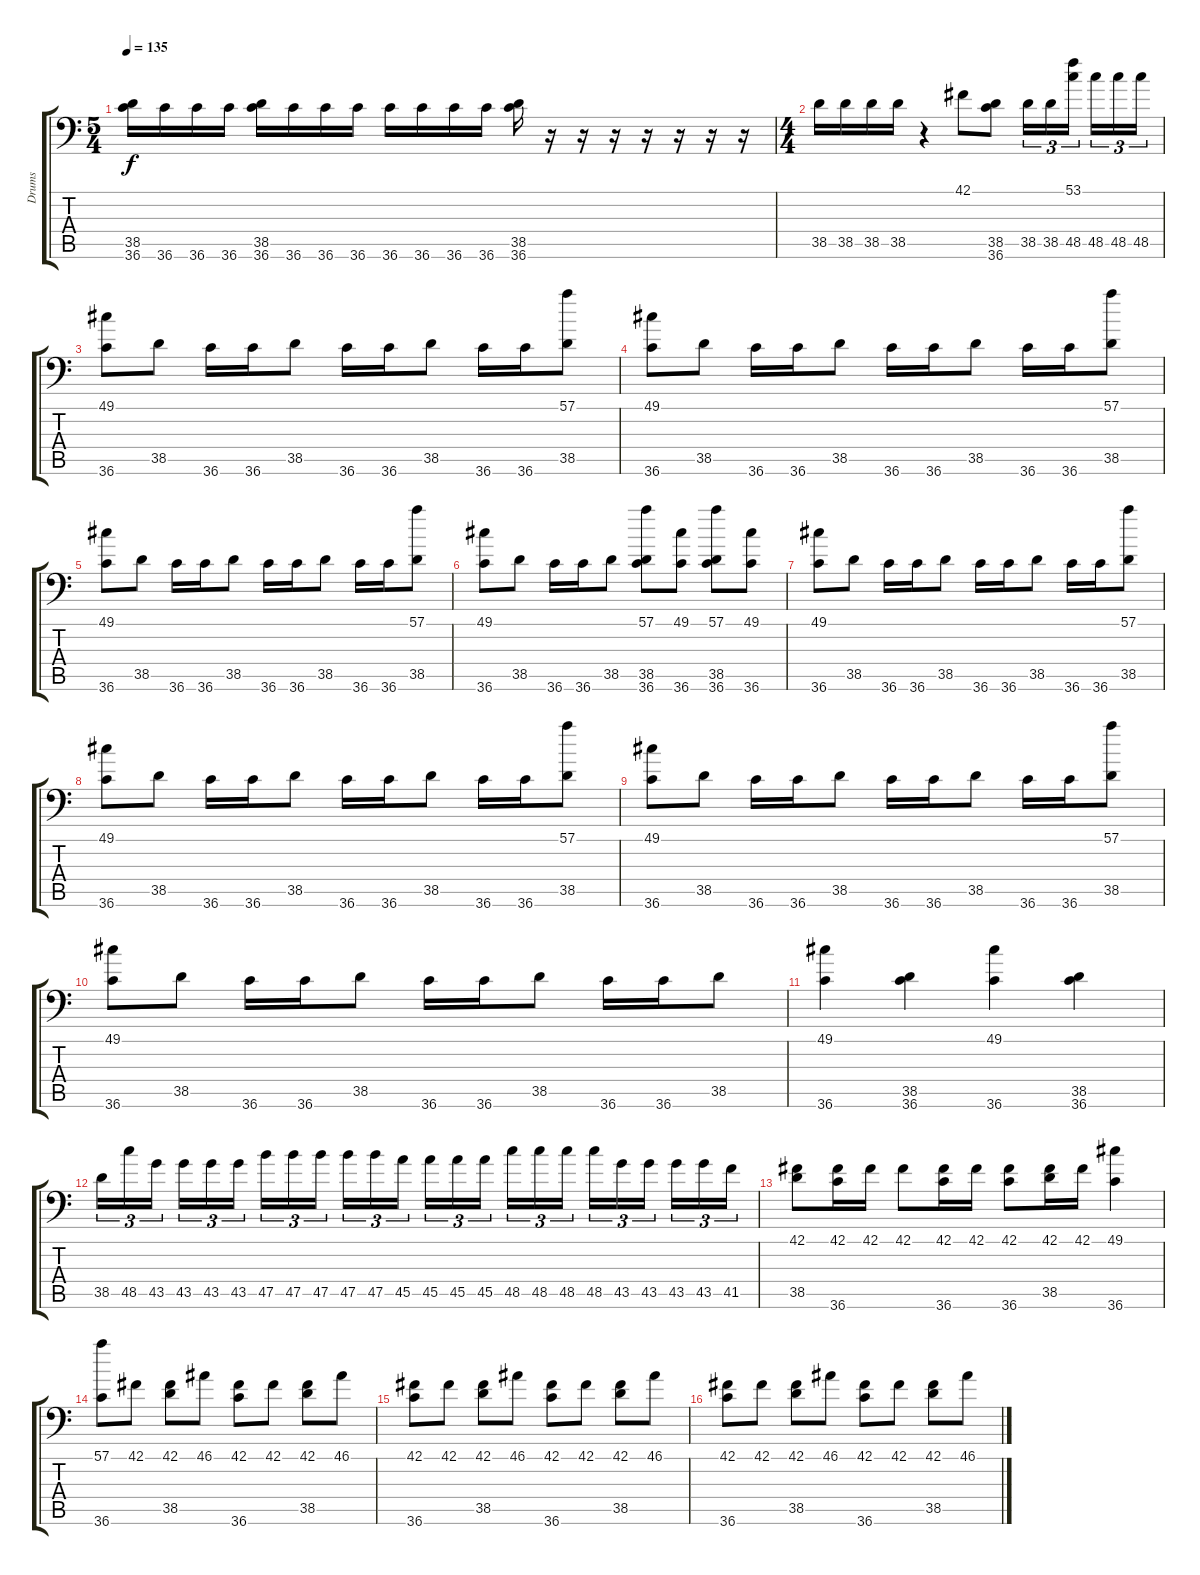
\track ("Drums" "Drums") {instrument acousticgrandpiano}
\staff {score tabs}
\tuning (C-1 C-1 C-1 C-1 C-1 C-1) {hide}
\ts (5 4)
\tempo 135
\clef f4
\ks c
(38.5 36.6).16{dy f} 36.6.16 36.6.16 36.6.16 (38.5 36.6).16 36.6.16 36.6.16 36.6.16 36.6.16 36.6.16 36.6.16 36.6.16 (38.5 36.6).16 r.16 r.16 r.16 r.16 r.16 r.16 r.16 |
\ts (4 4)
38.5.16 38.5.16 38.5.16 38.5.16 r.4 42.1.8 (38.5 36.6).8 38.5.16{tu (3 2)} 38.5.16{tu (3 2)} (53.1 48.5).16{tu (3 2)} 48.5.16{tu (3 2)} 48.5.16{tu (3 2)} 48.5.16{tu (3 2)} |
(49.1 36.6).8 38.5.8 36.6.16 36.6.16 38.5.8 36.6.16 36.6.16 38.5.8 36.6.16 36.6.16 (57.1 38.5).8 |
(49.1 36.6).8 38.5.8 36.6.16 36.6.16 38.5.8 36.6.16 36.6.16 38.5.8 36.6.16 36.6.16 (57.1 38.5).8 |
(49.1 36.6).8 38.5.8 36.6.16 36.6.16 38.5.8 36.6.16 36.6.16 38.5.8 36.6.16 36.6.16 (57.1 38.5).8 |
(49.1 36.6).8 38.5.8 36.6.16 36.6.16 38.5.8 (57.1 38.5 36.6).8 (49.1 36.6).8 (57.1 38.5 36.6).8 (49.1 36.6).8 |
(49.1 36.6).8 38.5.8 36.6.16 36.6.16 38.5.8 36.6.16 36.6.16 38.5.8 36.6.16 36.6.16 (57.1 38.5).8 |
(49.1 36.6).8 38.5.8 36.6.16 36.6.16 38.5.8 36.6.16 36.6.16 38.5.8 36.6.16 36.6.16 (57.1 38.5).8 |
(49.1 36.6).8 38.5.8 36.6.16 36.6.16 38.5.8 36.6.16 36.6.16 38.5.8 36.6.16 36.6.16 (57.1 38.5).8 |
(49.1 36.6).8 38.5.8 36.6.16 36.6.16 38.5.8 36.6.16 36.6.16 38.5.8 36.6.16 36.6.16 38.5.8 |
(49.1 36.6).4 (38.5 36.6).4 (49.1 36.6).4 (38.5 36.6).4 |
38.5.16{tu (3 2)} 48.5.16{tu (3 2)} 43.5.16{tu (3 2)} 43.5.16{tu (3 2)} 43.5.16{tu (3 2)} 43.5.16{tu (3 2)} 47.5.16{tu (3 2)} 47.5.16{tu (3 2)} 47.5.16{tu (3 2)} 47.5.16{tu (3 2)} 47.5.16{tu (3 2)} 45.5.16{tu (3 2)} 45.5.16{tu (3 2)} 45.5.16{tu (3 2)} 45.5.16{tu (3 2)} 48.5.16{tu (3 2)} 48.5.16{tu (3 2)} 48.5.16{tu (3 2)} 48.5.16{tu (3 2)} 43.5.16{tu (3 2)} 43.5.16{tu (3 2)} 43.5.16{tu (3 2)} 43.5.16{tu (3 2)} 41.5.16{tu (3 2)} |
(42.1 38.5).8 (42.1 36.6).16 42.1.16 42.1.8 (42.1 36.6).16 42.1.16 (42.1 36.6).8 (42.1 38.5).16 42.1.16 (49.1 36.6).4 |
(57.1 36.6).8 42.1.8 (42.1 38.5).8 46.1.8 (42.1 36.6).8 42.1.8 (42.1 38.5).8 46.1.8 |
(42.1 36.6).8 42.1.8 (42.1 38.5).8 46.1.8 (42.1 36.6).8 42.1.8 (42.1 38.5).8 46.1.8 |
(42.1 36.6).8 42.1.8 (42.1 38.5).8 46.1.8 (42.1 36.6).8 42.1.8 (42.1 38.5).8 46.1.8
